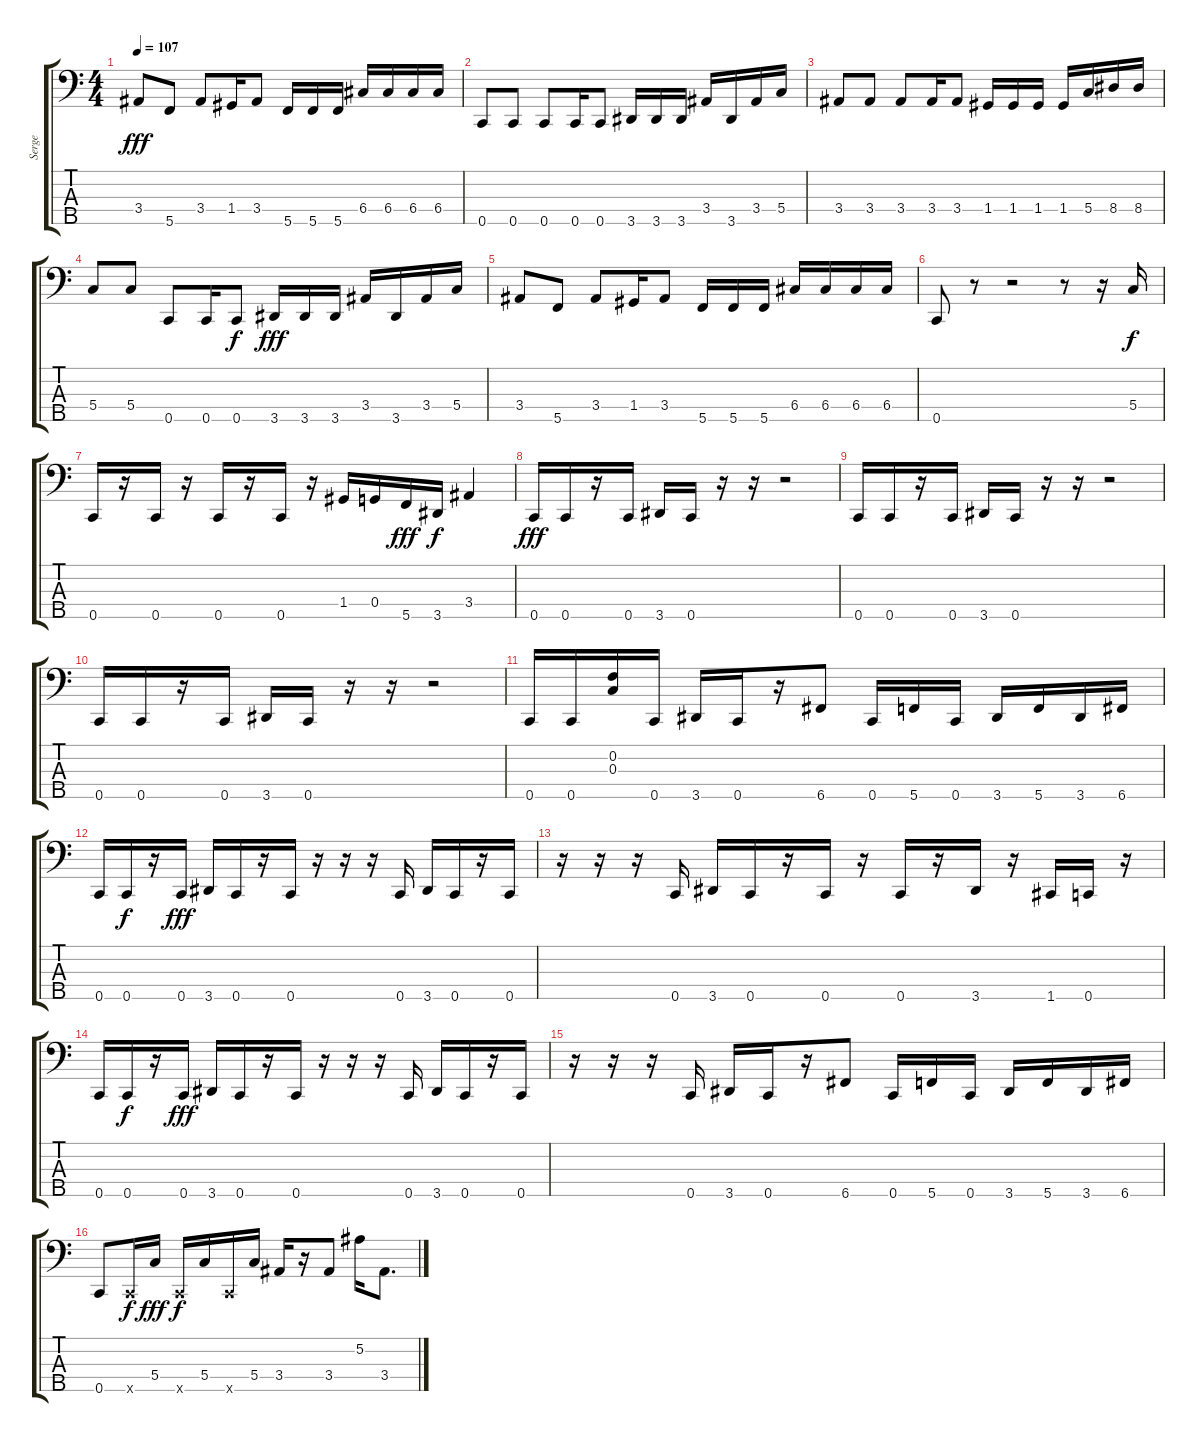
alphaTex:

\track ("Serge" "Serge") {instrument electricbasspick}
\staff {score tabs}
\tuning (Bb2 F2 C2 G1 C1) {hide}
\ts (4 4)
\tempo 107
\clef f4
\ks c
3.4.8{dy fff} 5.5.8 3.4.8 1.4.16 3.4.8 5.5.16 5.5.16 5.5.16 6.4.16 6.4.16 6.4.16 6.4.16 |
0.5.8 0.5.8 0.5.8 0.5.16 0.5.8 3.5.16 3.5.16 3.5.16 3.4.16 3.5.16 3.4.16 5.4.16 |
3.4.8 3.4.8 3.4.8 3.4.16 3.4.8 1.4.16 1.4.16 1.4.16 1.4.16 5.4.16 8.4.16 8.4.16 |
5.4.8 5.4.8 0.5.8 0.5.16 0.5.8{dy f} 3.5.16{dy fff} 3.5.16 3.5.16 3.4.16 3.5.16 3.4.16 5.4.16 |
3.4.8 5.5.8 3.4.8 1.4.16 3.4.8 5.5.16 5.5.16 5.5.16 6.4.16 6.4.16 6.4.16 6.4.16 |
0.5.8 r.8 r.2 r.8 r.16 5.4.16{dy f} |
0.5.16 r.16 0.5.16 r.16 0.5.16 r.16 0.5.16 r.16 1.4.16 0.4.16 5.5.16{dy fff} 3.5.16{dy f} 3.4.4 |
0.5.16{dy fff} 0.5.16 r.16 0.5.16 3.5.16 0.5.16 r.16 r.16 r.2 |
0.5.16 0.5.16 r.16 0.5.16 3.5.16 0.5.16 r.16 r.16 r.2 |
0.5.16 0.5.16 r.16 0.5.16 3.5.16 0.5.16 r.16 r.16 r.2 |
0.5.16 0.5.16 (0.2 0.3).16 0.5.16 3.5.16 0.5.16 r.16 6.5.8 0.5.16 5.5.16 0.5.16 3.5.16 5.5.16 3.5.16 6.5.16 |
0.5.16 0.5.16{dy f} r.16 0.5.16{dy fff} 3.5.16 0.5.16 r.16 0.5.16 r.16 r.16 r.16 0.5.16 3.5.16 0.5.16 r.16 0.5.16 |
r.16 r.16 r.16 0.5.16 3.5.16 0.5.16 r.16 0.5.16 r.16 0.5.16 r.16 3.5.16 r.16 1.5.16 0.5.16 r.16 |
0.5.16 0.5.16{dy f} r.16 0.5.16{dy fff} 3.5.16 0.5.16 r.16 0.5.16 r.16 r.16 r.16 0.5.16 3.5.16 0.5.16 r.16 0.5.16 |
r.16 r.16 r.16 0.5.16 3.5.16 0.5.16 r.16 6.5.8 0.5.16 5.5.16 0.5.16 3.5.16 5.5.16 3.5.16 6.5.16 |
0.5.8 0.5{x}.16{dy f} 5.4.16{dy fff} 0.5{x}.16{dy f} 5.4.16 0.5{x}.16 5.4.16 3.4.16 r.16 3.4.8 5.2.16 3.4.8{d}
